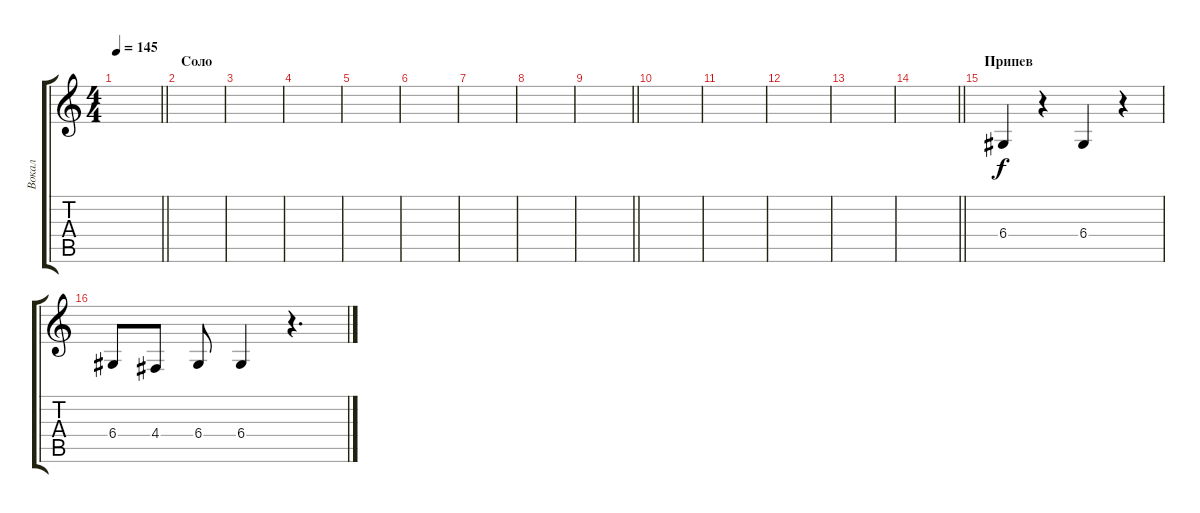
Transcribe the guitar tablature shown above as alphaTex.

\track ("Вокал" "Вокал") {instrument flute}
\staff {score tabs}
\tuning (E4 B3 G3 D3 A2 E2) {hide}
\ts (4 4)
\tempo 145
\clef g2
\barLineRight lightlight
\ks c
|
\section ("" "Соло")
|
|
|
|
|
|
|
\barLineRight lightlight
|
\section ("" " ")
|
|
|
|
\barLineRight lightlight
|
\section ("" "Припев")
6.4.4 r.4 6.4.4 r.4 |
6.4.8 4.4.8 6.4.8 6.4.4 r.4{d}
